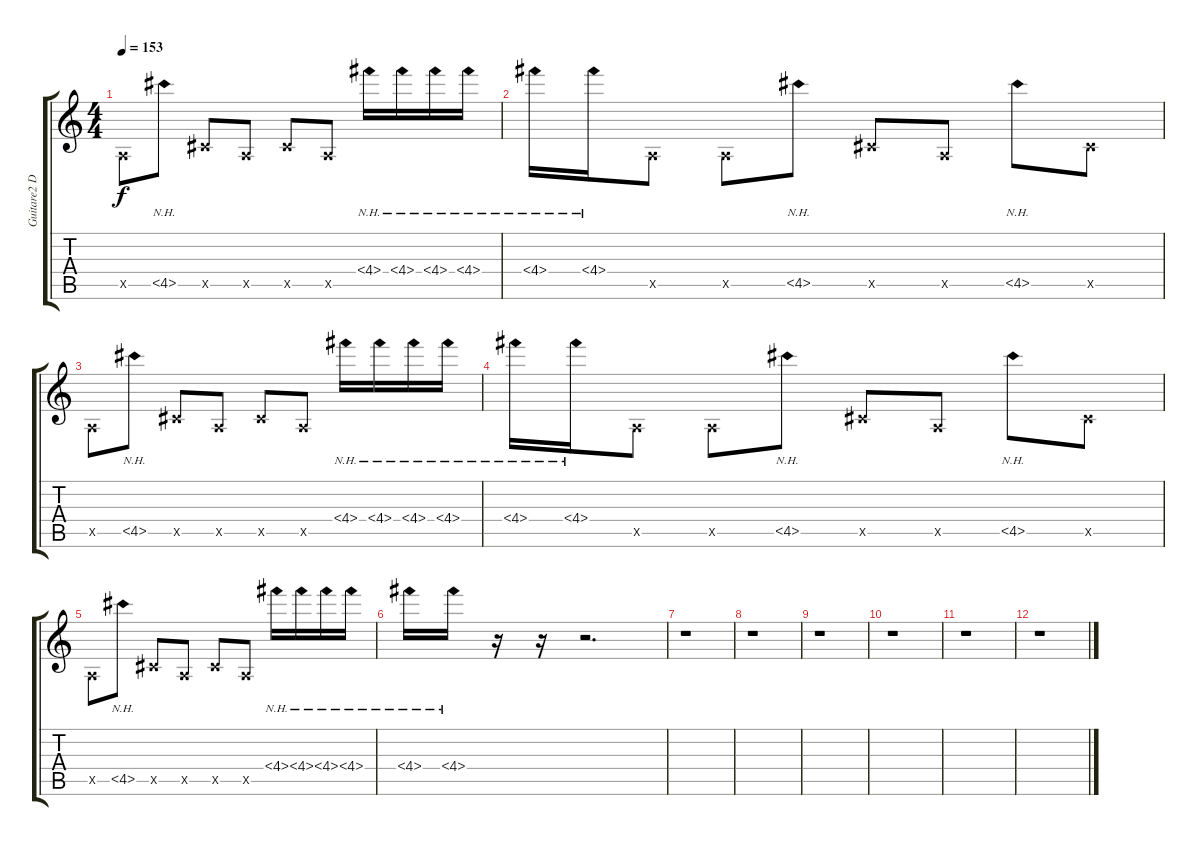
\track ("Guitare2 Dr-D" "Guitare2 D") {instrument distortionguitar}
\staff {score tabs}
\tuning (E4 B3 G3 D3 A2 D2) {hide}
\ts (4 4)
\tempo 153
\clef g2
\ks c
0.5{x}.8{dy f} 4.5{nh}.8 4.5{x}.8 0.5{x}.8 4.5{x}.8 0.5{x}.8 4.4{nh}.16 4.4{nh}.16 4.4{nh}.16 4.4{nh}.16 |
4.4{nh}.16 4.4{nh}.16 0.5{x}.8 0.5{x}.8 4.5{nh}.8 4.5{x}.8 0.5{x}.8 4.5{nh}.8 4.5{x}.8 |
0.5{x}.8 4.5{nh}.8 4.5{x}.8 0.5{x}.8 4.5{x}.8 0.5{x}.8 4.4{nh}.16 4.4{nh}.16 4.4{nh}.16 4.4{nh}.16 |
4.4{nh}.16 4.4{nh}.16 0.5{x}.8 0.5{x}.8 4.5{nh}.8 4.5{x}.8 0.5{x}.8 4.5{nh}.8 4.5{x}.8 |
0.5{x}.8 4.5{nh}.8 4.5{x}.8 0.5{x}.8 4.5{x}.8 0.5{x}.8 4.4{nh}.16 4.4{nh}.16 4.4{nh}.16 4.4{nh}.16 |
4.4{nh}.16 4.4{nh}.16 r.16 r.16 r.2{d} |
r.1 |
r.1 |
r.1 |
r.1 |
r.1 |
r.1
